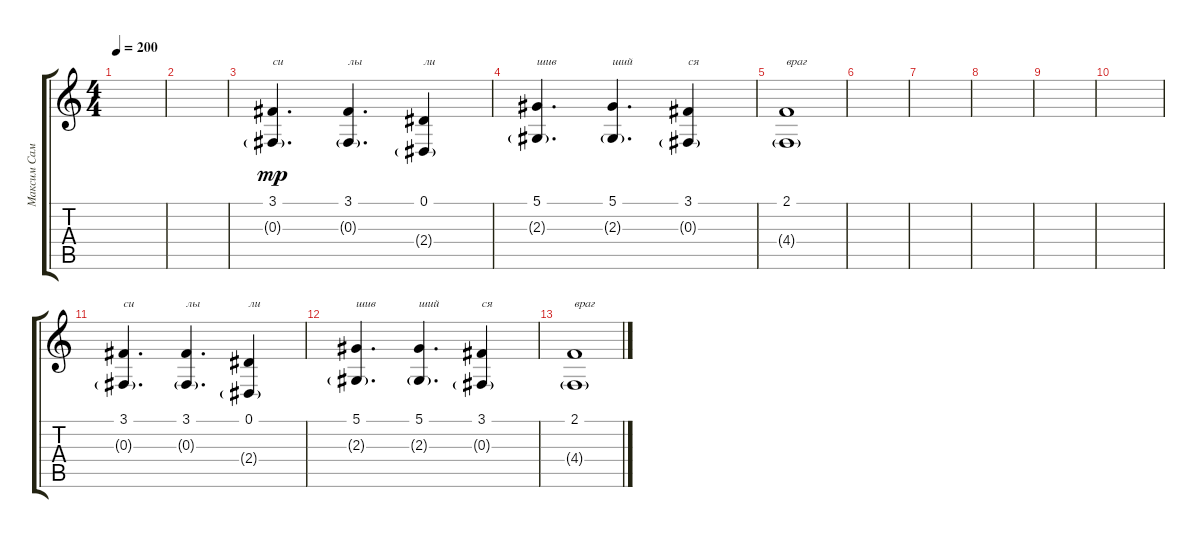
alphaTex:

\track ("Максим Самосват" "Максим Сам") {instrument bassoon}
\staff {score tabs}
\tuning (Eb4 Bb3 Gb3 Db3 Ab2 Eb2) {hide}
\ts (4 4)
\tempo 200
\clef g2
\ks c
|
|
(3.1 0.3{g}).4{d txt "си" dy mp} (3.1 0.3{g}).4{d txt "лы"} (0.1 2.4{g}).4{txt "ли"} |
(5.1 2.3{g}).4{d txt "шив"} (5.1 2.3{g}).4{d txt "ший"} (3.1 0.3{g}).4{txt "ся"} |
(2.1 4.4{g}).1{txt "враг"} |
|
|
|
|
|
(3.1 0.3{g}).4{d txt "си"} (3.1 0.3{g}).4{d txt "лы"} (0.1 2.4{g}).4{txt "ли"} |
(5.1 2.3{g}).4{d txt "шив"} (5.1 2.3{g}).4{d txt "ший"} (3.1 0.3{g}).4{txt "ся"} |
(2.1 4.4{g}).1{txt "враг"}
